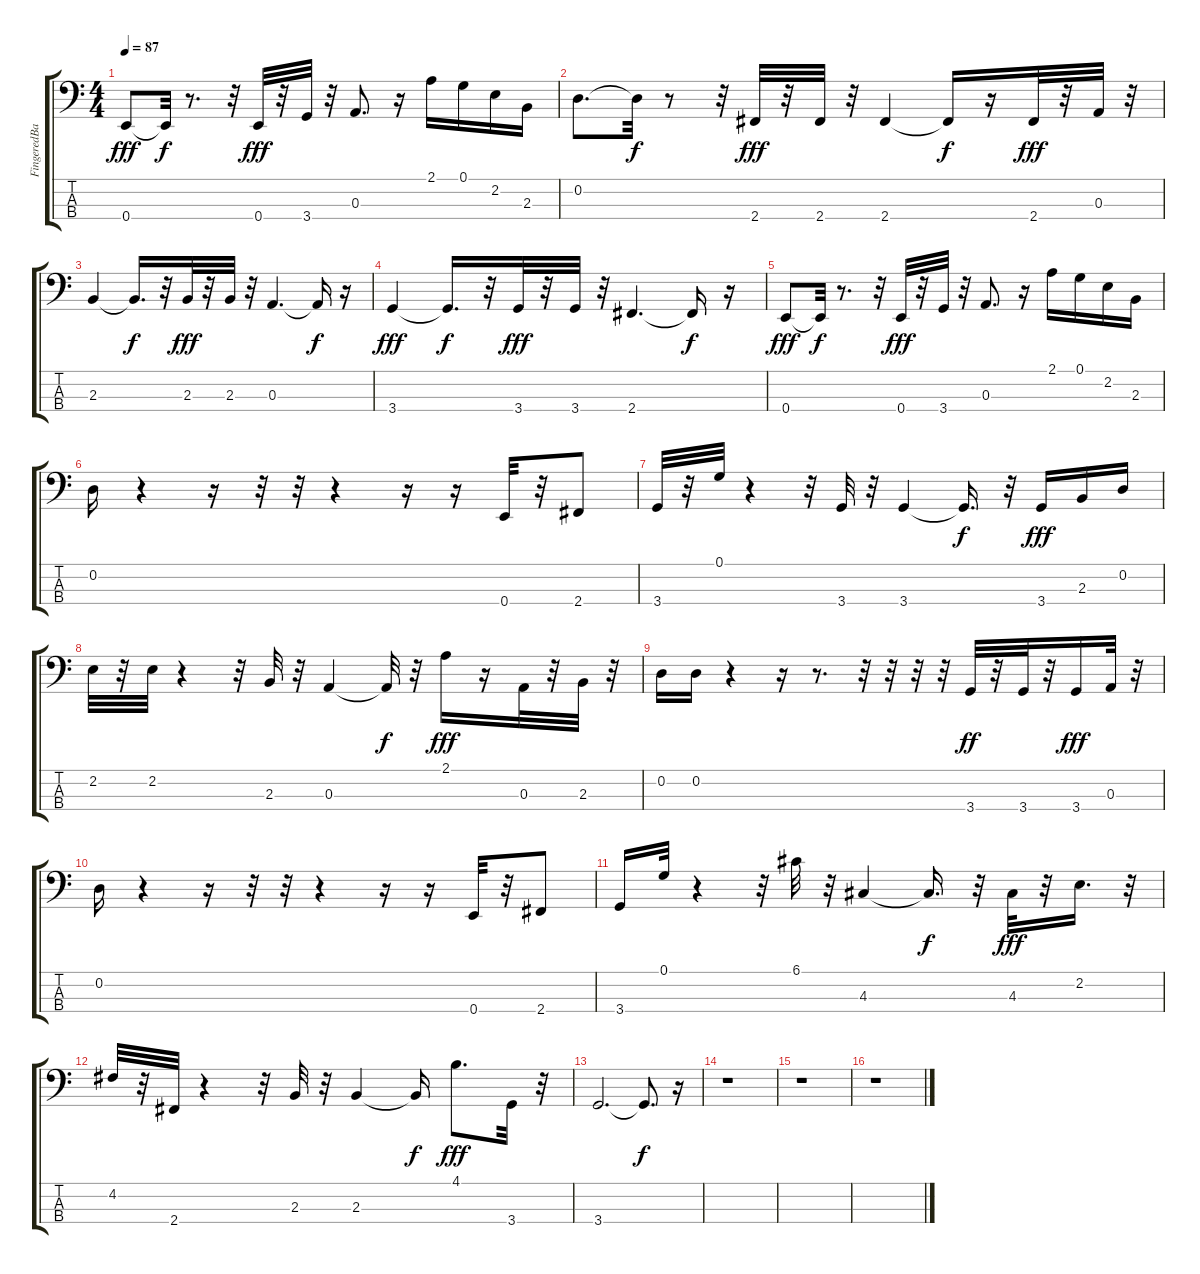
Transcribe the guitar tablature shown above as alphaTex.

\track ("FingeredBass" "FingeredBa") {instrument electricbassfinger}
\staff {score tabs}
\tuning (G2 D2 A1 E1) {hide}
\ts (4 4)
\tempo 87
\clef f4
\ks c
0.4.8{dy fff} 0.4{t}.32{dy f} r.8{d} r.32 0.4.32{dy fff} r.32 3.4.32 r.32 0.3.8{d} r.16 2.1.16 0.1.16 2.2.16 2.3.16 |
0.2.8{d} 0.2{t}.32{dy f} r.8 r.32 2.4.32{dy fff} r.32 2.4.32 r.32 2.4.4 2.4{t}.16{dy f} r.16 2.4.32{dy fff} r.32 0.3.32 r.32 |
2.3.4 2.3{t}.16{d dy f} r.32 2.3.32{dy fff} r.32 2.3.32 r.32 0.3.4{d} 0.3{t}.16{dy f} r.16 |
3.4.4{dy fff} 3.4{t}.16{d dy f} r.32 3.4.32{dy fff} r.32 3.4.32 r.32 2.4.4{d} 2.4{t}.16{dy f} r.16 |
0.4.8{dy fff} 0.4{t}.32{dy f} r.8{d} r.32 0.4.32{dy fff} r.32 3.4.32 r.32 0.3.8{d} r.16 2.1.16 0.1.16 2.2.16 2.3.16 |
0.2.16 r.4 r.16 r.32 r.32 r.4 r.16 r.16 0.4.32 r.32 2.4.8 |
3.4.32 r.32 0.1.32 r.4 r.32 3.4.32 r.32 3.4.4 3.4{t}.16{d dy f} r.32 3.4.16{dy fff} 2.3.16 0.2.16 |
2.2.32 r.32 2.2.32 r.4 r.32 2.3.32 r.32 0.3.4 0.3{t}.32{dy f} r.32 2.1.16{dy fff} r.16 0.3.32 r.32 2.3.32 r.32 |
0.2.16 0.2.16 r.4 r.16 r.8{d} r.32 r.32 r.32 r.32 3.4.32{dy ff} r.32 3.4.32 r.32 3.4.16{dy fff} 0.3.32 r.32 |
0.2.16 r.4 r.16 r.32 r.32 r.4 r.16 r.16 0.4.32 r.32 2.4.8 |
3.4.16 0.1.32 r.4 r.32 6.1.32 r.32 4.3.4 4.3{t}.16{d dy f} r.32 4.3.32{dy fff} r.32 2.2.16{d} r.32 |
4.2.32 r.32 2.4.32 r.4 r.32 2.3.32 r.32 2.3.4 2.3{t}.16{dy f} 4.1.8{d dy fff} 3.4.32 r.32 |
3.4.2{d} 3.4{t}.8{d dy f} r.16 |
r.1 |
r.1 |
r.1
